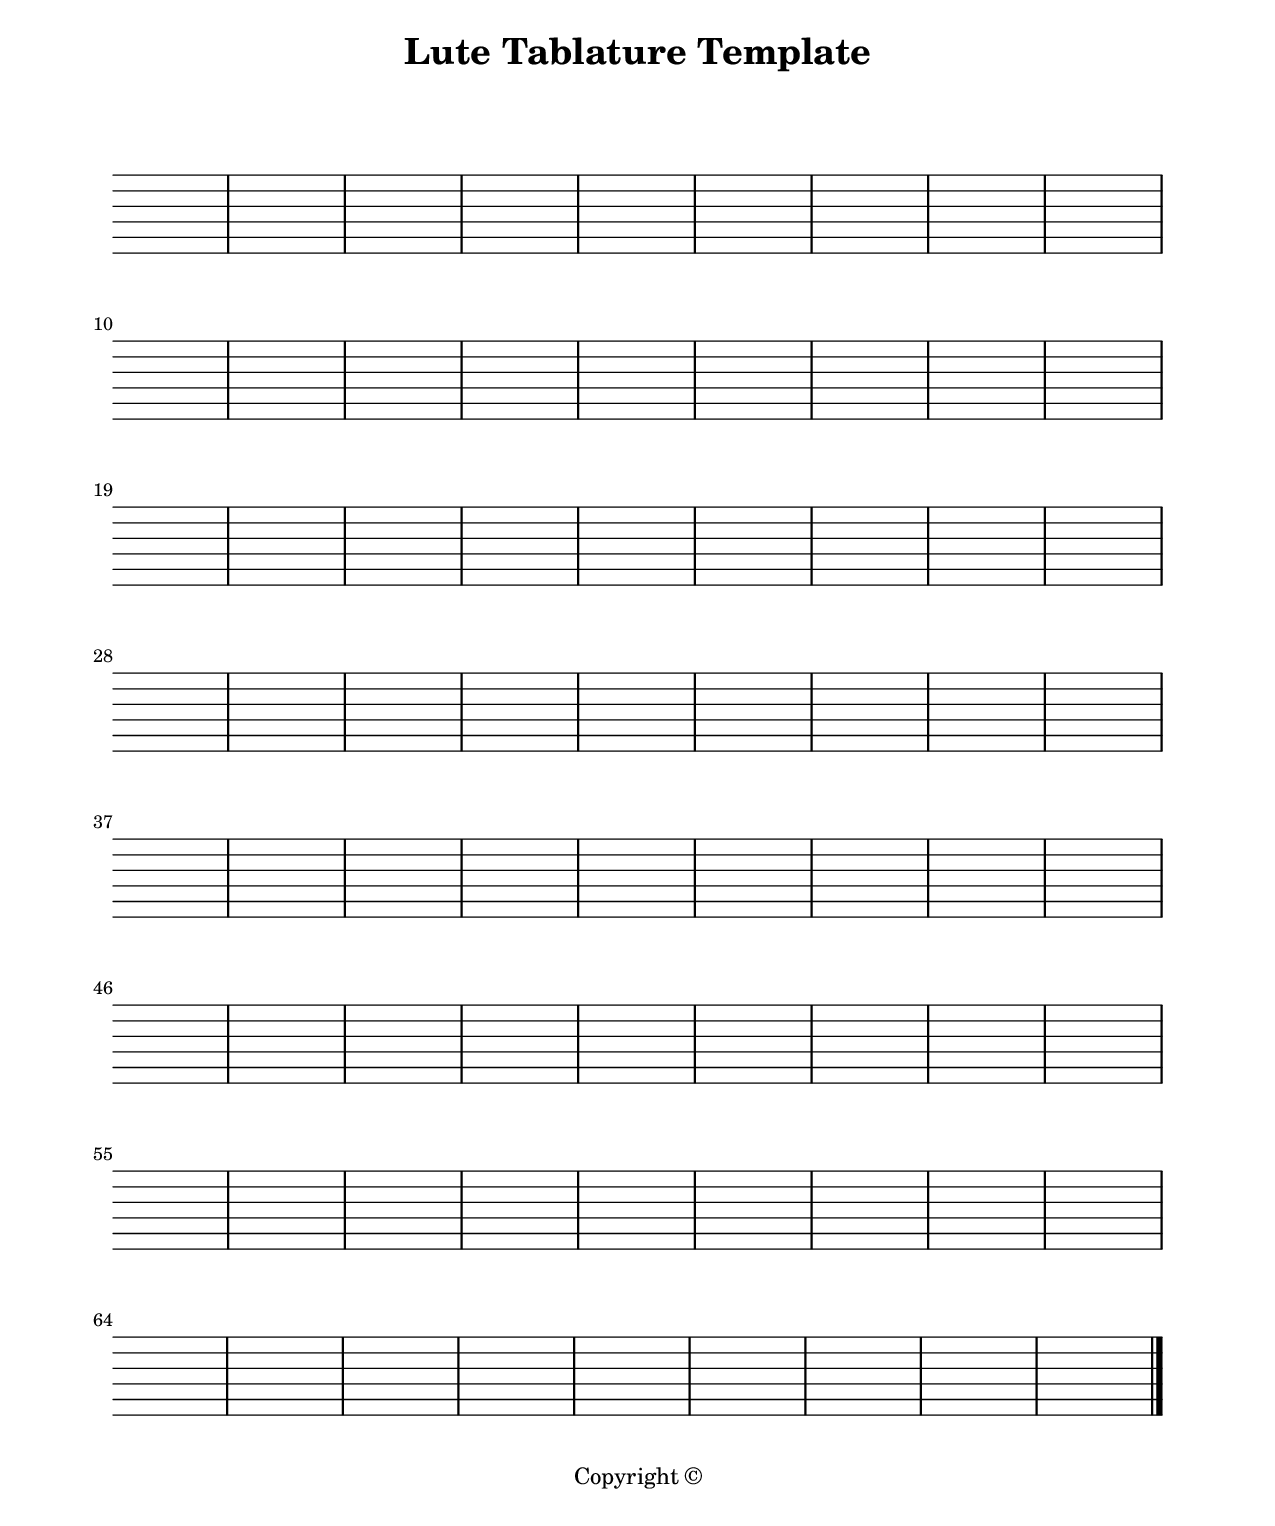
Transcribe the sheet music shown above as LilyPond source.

\version "2.18.2"

\paper {
  #(set-paper-size "letter")
  left-margin = 0.75\in
  right-margin = 0.75\in
  top-margin = 0.75\in
  bottom-margin = 0.5\in
  markup-system-spacing = #'((padding . 10))
  last-bottom-spacing = #'((padding . 5))
  ragged-bottom = ##f
  ragged-last = ##f
  ragged-last-bottom = ##f
  ragged-right = ##f
}

\header {
  title = "Lute Tablature Template"
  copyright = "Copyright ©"
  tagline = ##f
}

scoreBreaks = {
  \repeat unfold 8 { s1*9 \break }
}

luteMusic = {
  R1*72 \bar "|."
}

\score {
  \new TabStaff <<
    \scoreBreaks
    \luteMusic
  >>
  \layout {
    indent = 0
    \omit TabStaff.Clef
    \omit TabStaff.TimeSignature
    \override Score.SystemStartBar.collapse-height = #6  % comment to add system start bar
  }
  %\midi {}  % uncomment for midi output
}